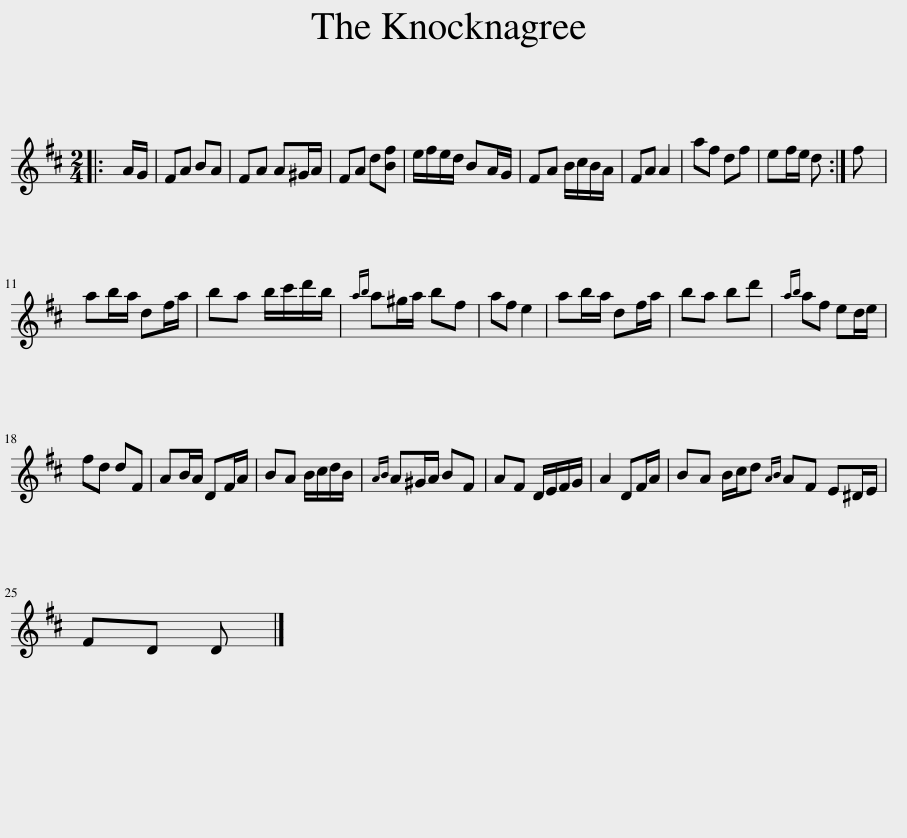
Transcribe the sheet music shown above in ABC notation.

X:1
L:1/8
M:2/4
I:linebreak $
K:D
V:1 treble
V:1
|: A/G/ | FA BA | FA A^G/A/ | FA d[Bf] | e/f/e/d/ BA/G/ | %5
 FA B/c/B/A/ | FA A2 | af df | ef/e/ d :| f |$ %10
 ab/a/ df/a/ | ba b/c'/d'/b/ |{ab} a^g/a/ bf | af e2 | ab/a/ df/a/ | %15
 ba bd' |{ab} af ed/e/ |$ fd dF | AB/A/ DF/A/ | BA B/c/d/B/ | %20
{AB} A^G/A/ BF | AF D/E/F/G/ | A2 DF/A/ | BA B/c/d{AB} AF E^D/E/ |$ FD D |] %25
